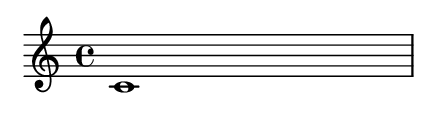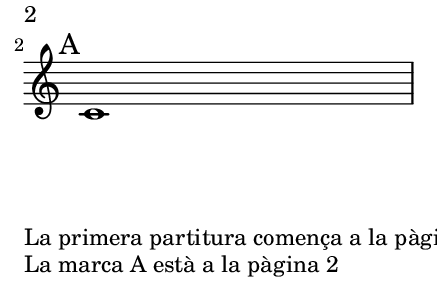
%% Generated by lilypond-book
%% Options: [exampleindent=10.16\mm,indent=0\mm,line-width=160\mm,paper-height=845.047\pt,paper-width=597.508\pt,papersize="a8landscape"]
\include "lilypond-book-preamble.ly"


% ****************************************************************
% Start cut-&-pastable-section
% ****************************************************************

#(ly:set-option 'eps-box-padding 3.000000)



\paper {
  #(set-paper-size "a8landscape")
  indent = 0\mm
}

\layout {
  
}




% ****************************************************************
% ly snippet:
% ****************************************************************
\sourcefileline 1758
\header { tagline = ##f }
\book {
  \label #'firstScore
  \score {
    {
      c'1
      \pageBreak \mark A \label #'markA
      c'1
    }
  }
  \markup { La primera partitura comença a la pàgina \page-ref #'firstScore "0" "?" }
  \markup { La marca A està a la pàgina \page-ref #'markA "0" "?" }
}


% ****************************************************************
% end ly snippet
% ****************************************************************
